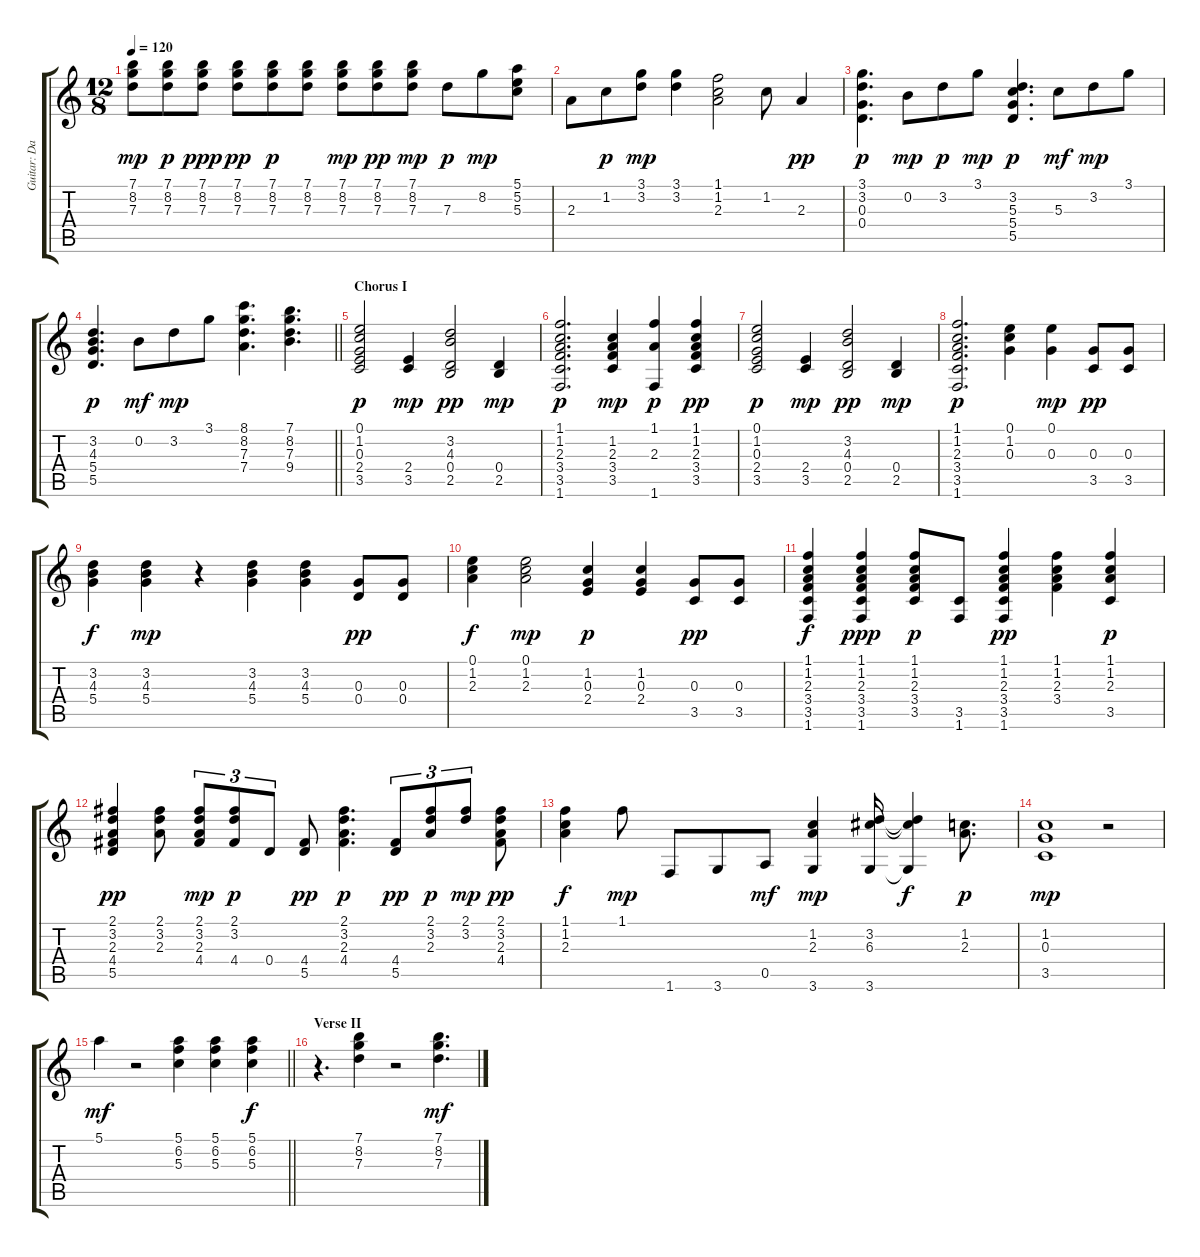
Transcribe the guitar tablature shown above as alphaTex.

\track ("Guitar: Davey" "Guitar: Da") {instrument electricguitarclean}
\staff {score tabs}
\tuning (E4 B3 G3 D3 A2 E2) {hide}
\ts (12 8)
\tempo 120
\clef g2
\ks c
(7.1 8.2 7.3).8{dy mp} (7.1 8.2 7.3).8{dy p} (7.1 8.2 7.3).8{dy ppp} (7.1 8.2 7.3).8{dy pp} (7.1 8.2 7.3).8{dy p} (7.1 8.2 7.3).8 (7.1 8.2 7.3).8{dy mp} (7.1 8.2 7.3).8{dy pp} (7.1 8.2 7.3).8{dy mp} 7.3.8{dy p} 8.2.8{dy mp} (5.1 5.2 5.3).8 |
2.3.8 1.2.8{dy p} (3.1 3.2).8{dy mp} (3.1 3.2).4 (1.1 1.2 2.3).2 1.2.8 2.3.4{dy pp} |
(3.1 3.2 0.3 0.4).4{d dy p} 0.2.8{dy mp} 3.2.8{dy p} 3.1.8{dy mp} (3.2 5.3 5.4 5.5).4{d dy p} 5.3.8{dy mf} 3.2.8{dy mp} 3.1.8 |
\barLineRight lightlight
(3.2 4.3 5.4 5.5).4{d dy p} 0.2.8{dy mf} 3.2.8{dy mp} 3.1.8 (8.1 8.2 7.3 7.4).4{d} (7.1 8.2 7.3 9.4).4{d} |
\section ("" "Chorus I")
(0.1 1.2 0.3 2.4 3.5).2{dy p} (2.4 3.5).4{dy mp} (3.2 4.3 0.4 2.5).2{dy pp} (0.4 2.5).4{dy mp} |
(1.1 1.2 2.3 3.4 3.5 1.6).2{d dy p} (1.2 2.3 3.4 3.5).4{dy mp} (1.1 2.3 1.6).4{dy p} (1.1 1.2 2.3 3.4 3.5).4{dy pp} |
(0.1 1.2 0.3 2.4 3.5).2{dy p} (2.4 3.5).4{dy mp} (3.2 4.3 0.4 2.5).2{dy pp} (0.4 2.5).4{dy mp} |
(1.1 1.2 2.3 3.4 3.5 1.6).2{d dy p} (0.1 1.2 0.3).4 (0.1 0.3).4{dy mp} (0.3 3.5).8{dy pp} (0.3 3.5).8 |
(3.2 4.3 5.4).4{dy f} (3.2 4.3 5.4).4{dy mp} r.4 (3.2 4.3 5.4).4 (3.2 4.3 5.4).4 (0.3 0.4).8{dy pp} (0.3 0.4).8 |
(0.1 1.2 2.3).4{dy f} (0.1 1.2 2.3).2{dy mp} (1.2 0.3 2.4).4{dy p} (1.2 0.3 2.4).4 (0.3 3.5).8{dy pp} (0.3 3.5).8 |
(1.1 1.2 2.3 3.4 3.5 1.6).4{dy f} (1.1 1.2 2.3 3.4 3.5 1.6).4{dy ppp} (1.1 1.2 2.3 3.4 3.5).8{dy p} (3.5 1.6).8 (1.1 1.2 2.3 3.4 3.5 1.6).4{dy pp} (1.1 1.2 2.3 3.4).4 (1.1 1.2 2.3 3.5).4{dy p} |
(2.1 3.2 2.3 4.4 5.5).4{dy pp} (2.1 3.2 2.3).8 (2.1 3.2 2.3 4.4).8{tu (3 2) dy mp} (2.1 3.2 4.4).8{tu (3 2) dy p} 0.4.8{tu (3 2)} (4.4 5.5).8{dy pp} (2.1 3.2 2.3 4.4).4{d dy p} (4.4 5.5).8{tu (3 2) dy pp} (2.1 3.2 2.3).8{tu (3 2) dy p} (2.1 3.2).8{tu (3 2) dy mp} (2.1 3.2 2.3 4.4).8{dy pp} |
(1.1 1.2 2.3).4{dy f} 1.1.8{dy mp} 1.6.8 3.6.8 0.5.8{dy mf} (1.2 2.3 3.6).4{dy mp} (3.2 6.3 3.6).16 (3.2{t} 6.3{t} 3.6{t}).4{dy f} (1.2 2.3).8{d dy p} |
(1.2 0.3 3.5).1{dy mp} r.2 |
\barLineRight lightlight
5.1.4{dy mf} r.2 (5.1 6.2 5.3).4 (5.1 6.2 5.3).4 (5.1 6.2 5.3).4{dy f} |
\section ("" "Verse II")
r.4{d} (7.1 8.2 7.3).4 r.2 (7.1 8.2 7.3).4{d dy mf}
